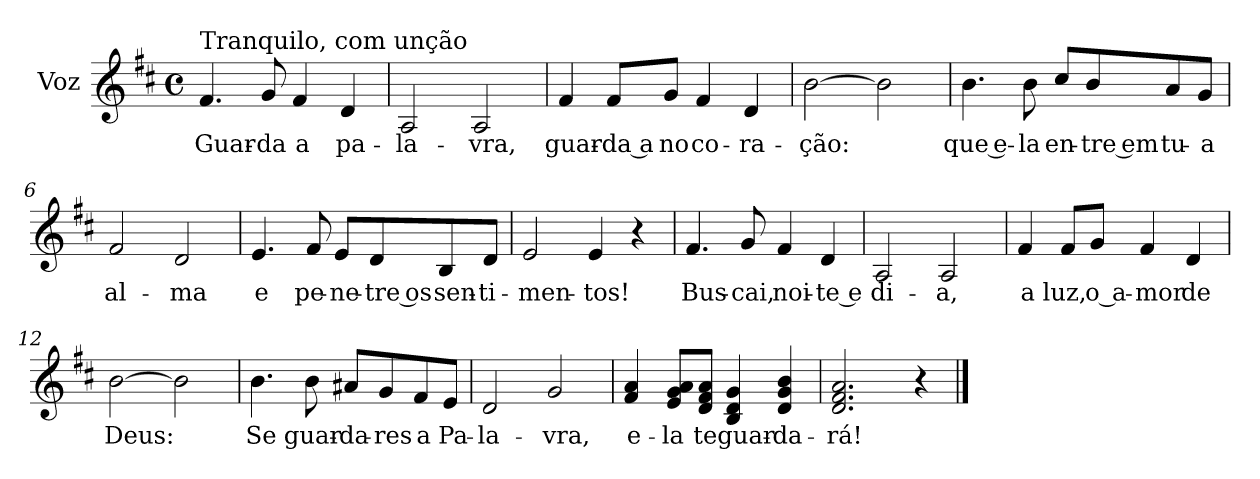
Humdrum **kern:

**kern	**text
*part1	*part1
*staff1	*staff1
*I"Voz	*
*I'Vo.	*
*clefG2	*
*k[f#c#]	*
*M4/4	*
*met(c)	*
*MM80	*
=1	=1
!LO:TX:a:t=Tranquilo, com unção	!
!	!LO:LY:b
4.f#/	Guar-
!	!LO:LY:b
8g/	-da
!	!LO:LY:b
4f#/	a
!	!LO:LY:b
4d/	pa-
=2	=2
!	!LO:LY:b
2A/	-la-
!	!LO:LY:b
2A/	-vra,
=3	=3
!	!LO:LY:b
4f#/	guar-
!	!LO:LY:b
8f#/L	-da a
!	!LO:LY:b
8g/J	no
!	!LO:LY:b
4f#/	co-
!	!LO:LY:b
4d/	-ra-
=4	=4
!	!LO:LY:b
[2b\	-ção:
2b\]	.
=5	=5
!	!LO:LY:b
4.b\	-que e-
!	!LO:LY:b
8b\	-la
!	!LO:LY:b
8cc#/L	en-
!	!LO:LY:b
8b/	-tre em
!	!LO:LY:b
8a/	tu-
!	!LO:LY:b
8g/J	-a
=6	=6
!	!LO:LY:b
2f#/	al-
!	!LO:LY:b
2d/	-ma
!!LO:LB:g=z
=7	=7
!	!LO:LY:b
4.e/	e
!	!LO:LY:b
8f#/	pe-
!	!LO:LY:b
8e/L	-ne-
!	!LO:LY:b
8d/	-tre os
!	!LO:LY:b
8B/	sen-
!	!LO:LY:b
8d/J	-ti-
=8	=8
!	!LO:LY:b
2e/	-men-
!	!LO:LY:b
4e/	-tos!
4r	.
=9	=9
!	!LO:LY:b
4.f#/	Bus-
!	!LO:LY:b
8g/	-cai,
!	!LO:LY:b
4f#/	noi-
!	!LO:LY:b
4d/	te e
=10	=10
!	!LO:LY:b
2A/	di-
!	!LO:LY:b
2A/	-a,
=11	=11
!	!LO:LY:b
4f#/	a
!	!LO:LY:b
8f#/L	luz,
!	!LO:LY:b
8g/J	o a-
!	!LO:LY:b
4f#/	-mor
!	!LO:LY:b
4d/	de
=12	=12
!	!LO:LY:b
[2b\	Deus:
2b\]	.
!!LO:LB:g=z
=13	=13
!	!LO:LY:b
4.b\	Se
!	!LO:LY:b
8b\	guar-
!	!LO:LY:b
8a#X/L	-da-
!	!LO:LY:b
8g/	-res
!	!LO:LY:b
8f#/	a
!	!LO:LY:b
8e/J	Pa-
=14	=14
!	!LO:LY:b
2d/	-la-
!	!LO:LY:b
2g/	-vra,
=15	=15
!	!LO:LY:b
4f#/ 4a/	e-
!	!LO:LY:b
8e/ 8g/ 8a/L	-la
!	!LO:LY:b
8d/ 8f#/ 8a/J	te
!	!LO:LY:b
4B/ 4d/ 4g/	guar-
!	!LO:LY:b
4d/ 4g/ 4b/	-da-
=16	=16
!	!LO:LY:b
2.d/ 2.f#/ 2.a/	-rá!
4r	.
==	==
*-	*-
